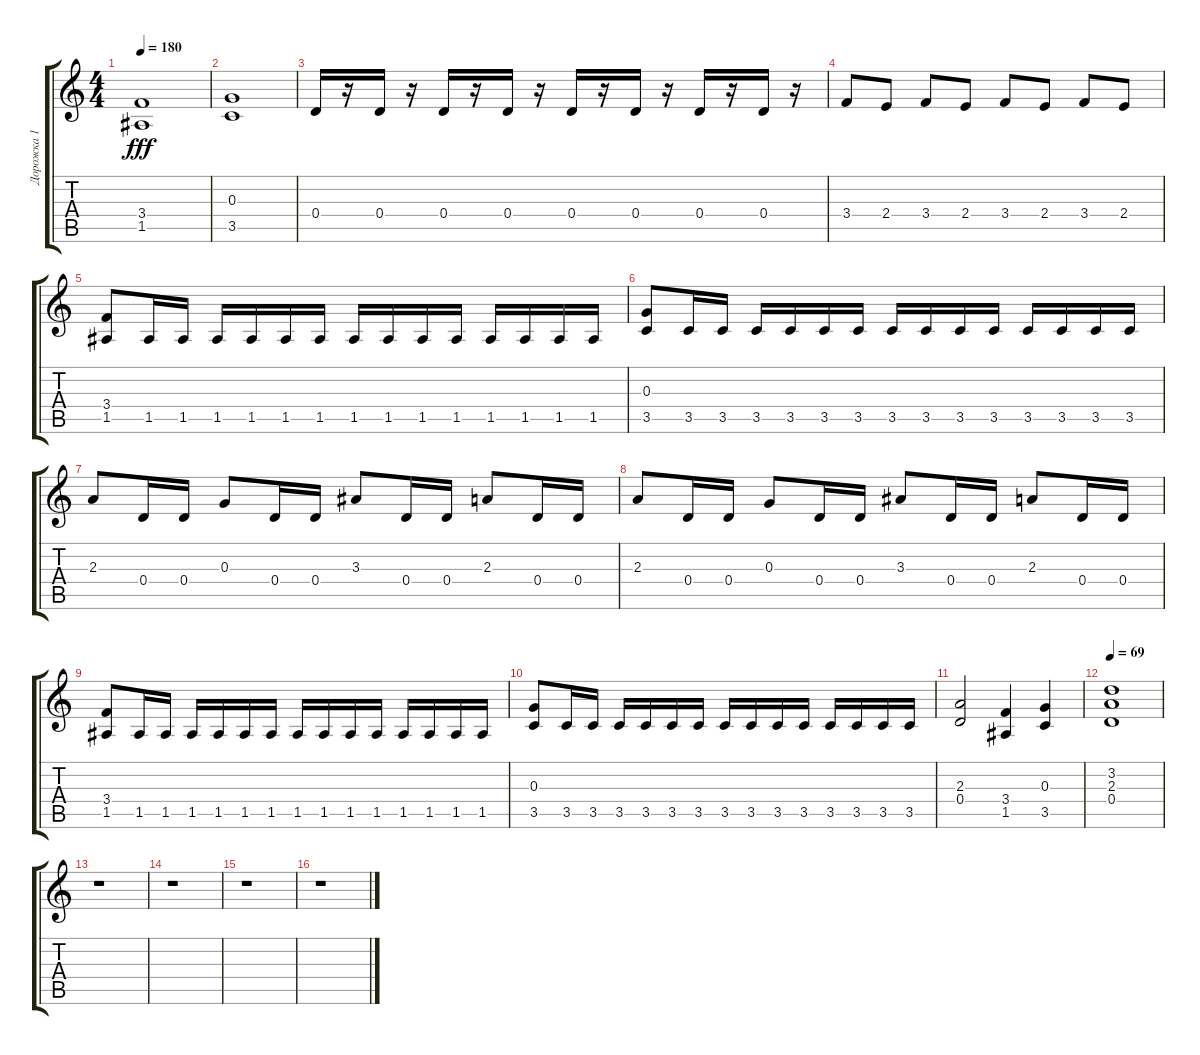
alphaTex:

\track ("Дорожка 1" "Дорожка 1") {instrument distortionguitar}
\staff {score tabs}
\tuning (E4 B3 G3 D3 A2 E2) {hide}
\ts (4 4)
\tempo 180
\clef g2
\ks c
(3.4 1.5).1{dy fff} |
(0.3 3.5).1 |
0.4.16 r.16 0.4.16 r.16 0.4.16 r.16 0.4.16 r.16 0.4.16 r.16 0.4.16 r.16 0.4.16 r.16 0.4.16 r.16 |
3.4.8 2.4.8 3.4.8 2.4.8 3.4.8 2.4.8 3.4.8 2.4.8 |
(3.4 1.5).8 1.5.16 1.5.16 1.5.16 1.5.16 1.5.16 1.5.16 1.5.16 1.5.16 1.5.16 1.5.16 1.5.16 1.5.16 1.5.16 1.5.16 |
(0.3 3.5).8 3.5.16 3.5.16 3.5.16 3.5.16 3.5.16 3.5.16 3.5.16 3.5.16 3.5.16 3.5.16 3.5.16 3.5.16 3.5.16 3.5.16 |
2.3.8 0.4.16 0.4.16 0.3.8 0.4.16 0.4.16 3.3.8 0.4.16 0.4.16 2.3.8 0.4.16 0.4.16 |
2.3.8 0.4.16 0.4.16 0.3.8 0.4.16 0.4.16 3.3.8 0.4.16 0.4.16 2.3.8 0.4.16 0.4.16 |
(3.4 1.5).8 1.5.16 1.5.16 1.5.16 1.5.16 1.5.16 1.5.16 1.5.16 1.5.16 1.5.16 1.5.16 1.5.16 1.5.16 1.5.16 1.5.16 |
(0.3 3.5).8 3.5.16 3.5.16 3.5.16 3.5.16 3.5.16 3.5.16 3.5.16 3.5.16 3.5.16 3.5.16 3.5.16 3.5.16 3.5.16 3.5.16 |
(2.3 0.4).2 (3.4 1.5).4 (0.3 3.5).4 |
\tempo 69
(3.2 2.3 0.4).1 |
r.1 |
r.1 |
r.1 |
r.1
